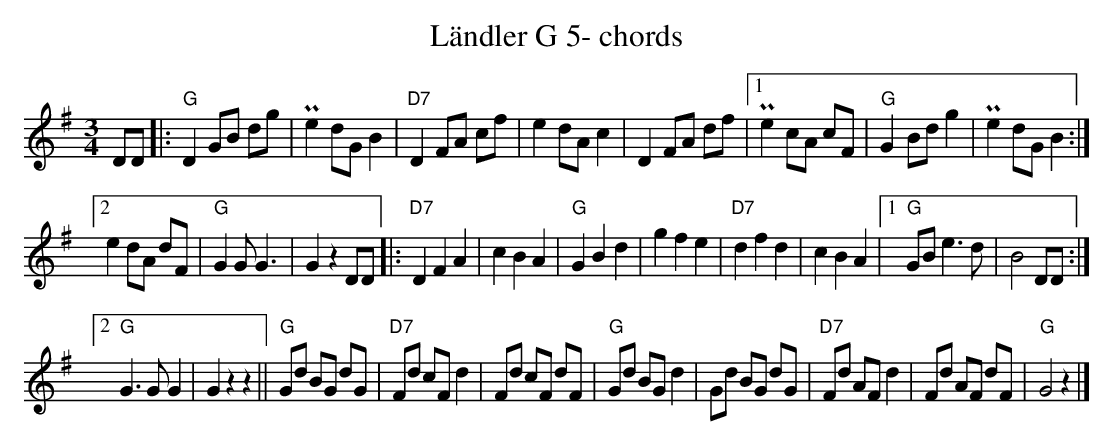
X:1
T:L\"andler G 5- chords
M:3/4
L:1/8
K:Gmaj%%MIDI gchordon
DD |: "G"D2GB dg | Pe2 dGB2 | "D7"D2FA cf | e2dAc2 | D2FA df |1 Pe2cA cF | "G"G2Bdg2 | Pe2dGB2 :|2
e2dA dF | "G"G2GG3 | G2z2DD |: [L:1/4] "D7"DFA | cBA | "G"GBd | gfe | "D7"dfd | cBA |1 "G"G/2B/2e>d | B2D/2D/2 :|2
"G"G>GG | Gzz || [L:1/8] "G"Gd BG dG | "D7"Fd cFd2 | Fd cF dF | "G"Gd BGd2 | Gd BG dG | "D7"Fd AF d2 | Fd AF dF | "G"G4z2 |]
